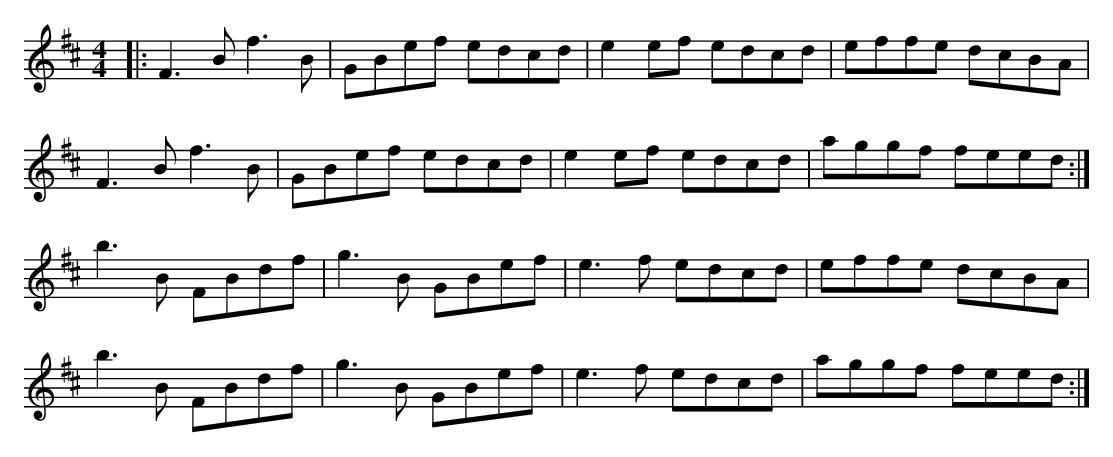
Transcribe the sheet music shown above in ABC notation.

X:1
M:4/4
K:Bmin
|:F3B f3B|GBef edcd|e2ef edcd|effe dcBA|
F3B f3B|GBef edcd|e2ef edcd|aggf feed:|
b3B FBdf|g3B GBef|e3f edcd|effe dcBA|
b3B FBdf|g3B GBef|e3f edcd|aggf feed:|
